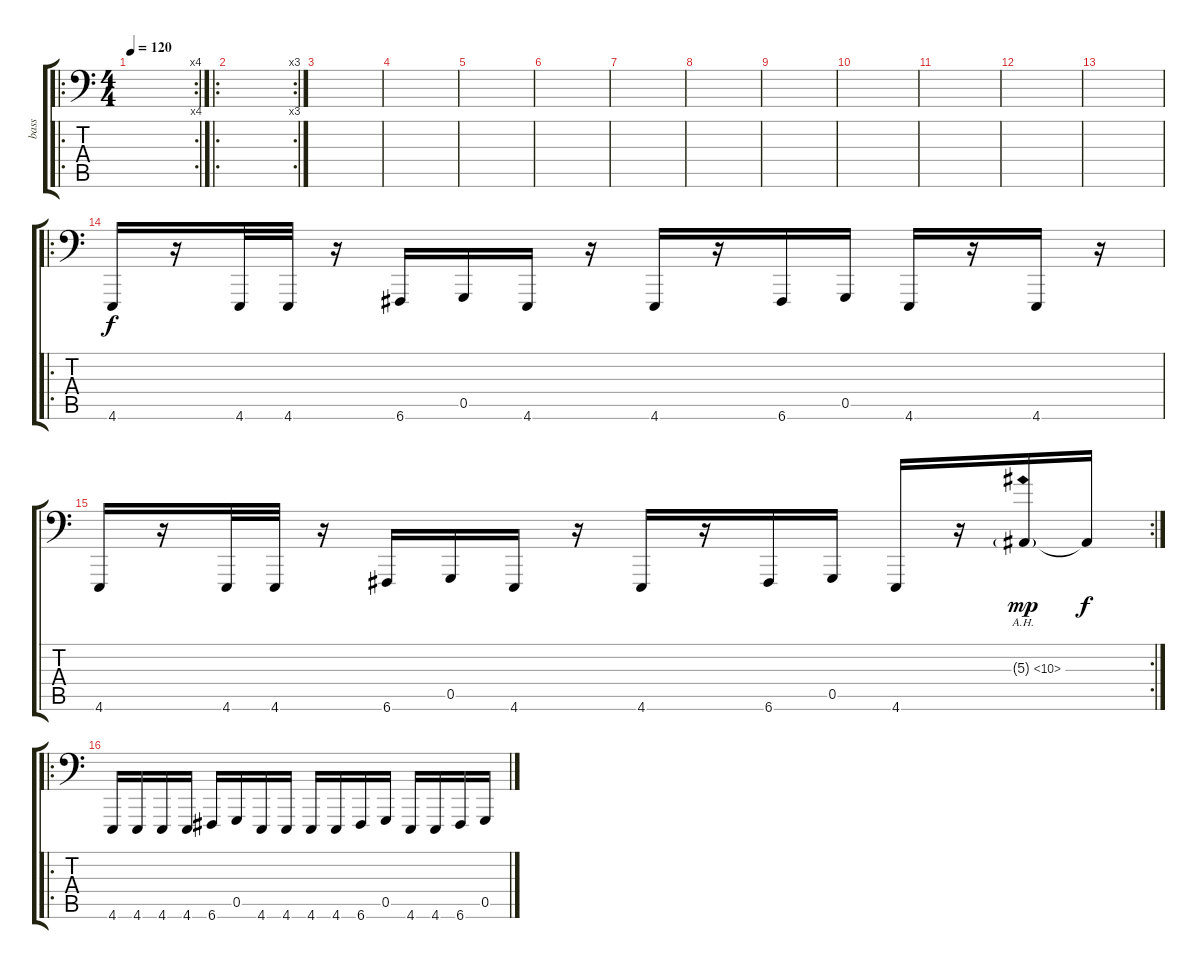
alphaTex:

\track ("bass" "bass") {instrument slapbass1}
\staff {score tabs}
\tuning (D2 A1 F1 C1 G0 C0) {hide}
\ro
\rc 4
\ts (4 4)
\tempo 120
\clef f4
\ks c
|
\ro
\rc 3
|
|
|
|
|
|
|
|
|
|
|
|
\ro
4.6.16 r.16 4.6.32 4.6.32 r.16 6.6.16 0.5.16 4.6.16 r.16 4.6.16 r.16 6.6.16 0.5.16 4.6.16 r.16 4.6.16 r.16 |
\rc 2
4.6.16 r.16 4.6.32 4.6.32 r.16 6.6.16 0.5.16 4.6.16 r.16 4.6.16 r.16 6.6.16 0.5.16 4.6.16 r.16 5.3{ah 5 g}.16{dy mp} 5.3{t}.16{dy f} |
\ro
4.6.16 4.6.16 4.6.16 4.6.16 6.6.16 0.5.16 4.6.16 4.6.16 4.6.16 4.6.16 6.6.16 0.5.16 4.6.16 4.6.16 6.6.16 0.5.16
